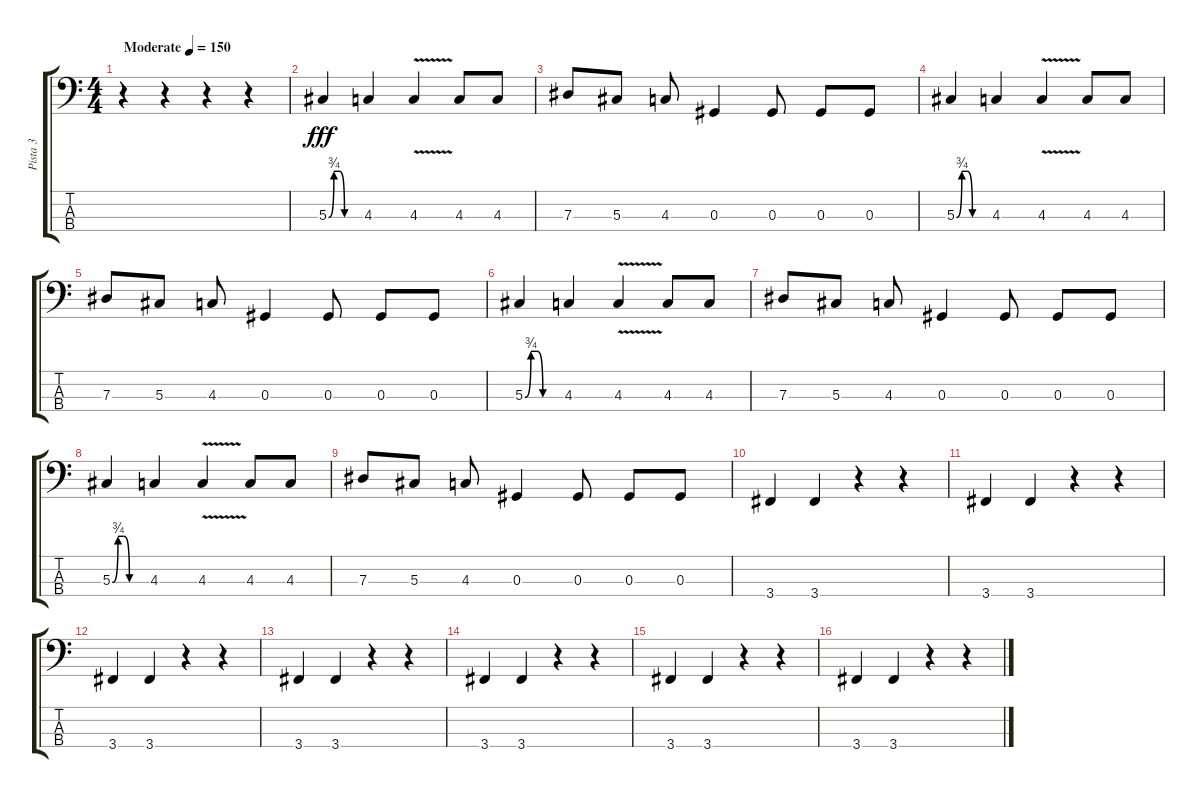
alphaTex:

\track ("Pista 3" "Pista 3") {instrument electricbasspick}
\staff {score tabs}
\tuning (Gb2 Db2 Ab1 Eb1) {hide}
\ts (4 4)
\tempo (150 "Moderate")
\clef f4
\ks c
r.4{dy fff instrument electricbasspick} r.4 r.4 r.4 |
5.3{be (custom 0 0 10 3 20 3 30 0 60 0)}.4 4.3.4 4.3{v}.4 4.3.8 4.3.8 |
7.3.8 5.3.8 4.3.8 0.3.4 0.3.8 0.3.8 0.3.8 |
5.3{be (custom 0 0 10 3 20 3 30 0 60 0)}.4 4.3.4 4.3{v}.4 4.3.8 4.3.8 |
7.3.8 5.3.8 4.3.8 0.3.4 0.3.8 0.3.8 0.3.8 |
5.3{be (custom 0 0 10 3 20 3 30 0 60 0)}.4 4.3.4 4.3{v}.4 4.3.8 4.3.8 |
7.3.8 5.3.8 4.3.8 0.3.4 0.3.8 0.3.8 0.3.8 |
5.3{be (custom 0 0 10 3 20 3 30 0 60 0)}.4 4.3.4 4.3{v}.4 4.3.8 4.3.8 |
7.3.8 5.3.8 4.3.8 0.3.4 0.3.8 0.3.8 0.3.8 |
3.4.4 3.4.4 r.4 r.4 |
3.4.4 3.4.4 r.4 r.4 |
3.4.4 3.4.4 r.4 r.4 |
3.4.4 3.4.4 r.4 r.4 |
3.4.4 3.4.4 r.4 r.4 |
3.4.4 3.4.4 r.4 r.4 |
3.4.4 3.4.4 r.4 r.4
